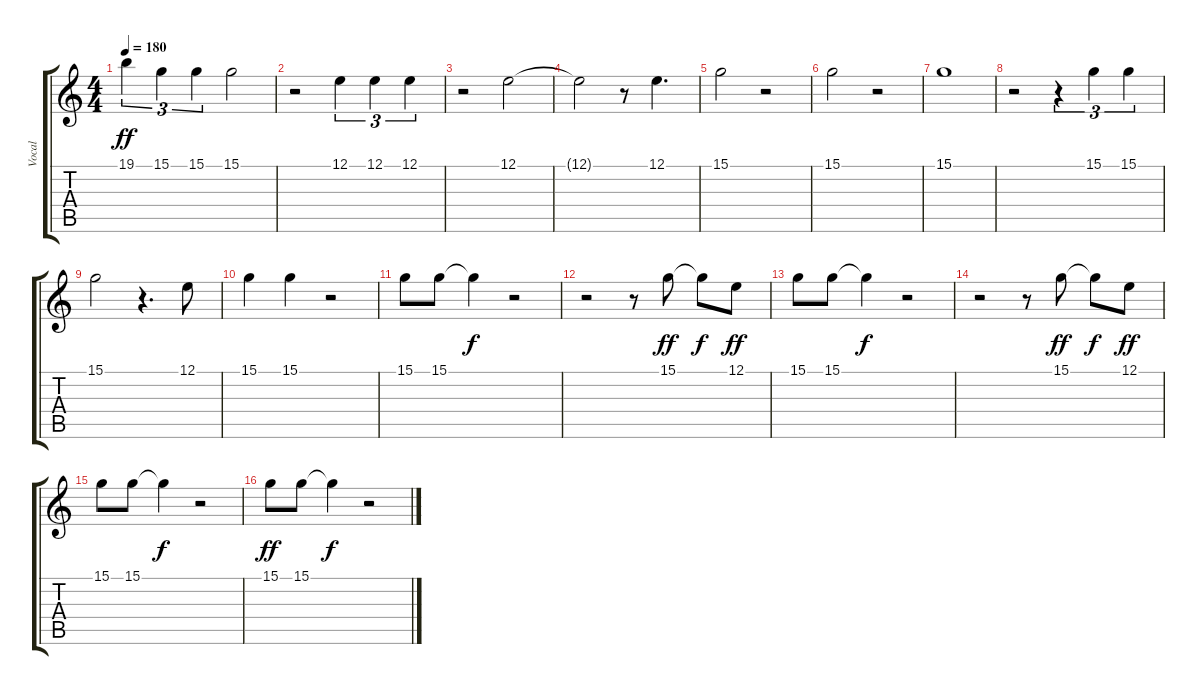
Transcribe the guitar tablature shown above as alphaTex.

\track ("Vocal" "Vocal") {instrument lead8bassandlead}
\staff {score tabs}
\tuning (E4 B3 G3 D3 A2 E2) {hide}
\ts (4 4)
\tempo 180
\clef g2
\ks c
19.1.4{tu (3 2) dy ff} 15.1.4{tu (3 2)} 15.1.4{tu (3 2)} 15.1.2 |
r.2 12.1.4{tu (3 2)} 12.1.4{tu (3 2)} 12.1.4{tu (3 2)} |
r.2 12.1.2 |
12.1{t}.2 r.8 12.1.4{d} |
15.1.2 r.2 |
15.1.2 r.2 |
15.1.1 |
r.2 r.4{tu (3 2)} 15.1.4{tu (3 2)} 15.1.4{tu (3 2)} |
15.1.2 r.4{d} 12.1.8 |
15.1.4 15.1.4 r.2 |
15.1.8 15.1.8 15.1{t}.4{dy f} r.2 |
r.2 r.8 15.1.8{dy ff} 15.1{t}.8{dy f} 12.1.8{dy ff} |
15.1.8 15.1.8 15.1{t}.4{dy f} r.2 |
r.2 r.8 15.1.8{dy ff} 15.1{t}.8{dy f} 12.1.8{dy ff} |
15.1.8 15.1.8 15.1{t}.4{dy f} r.2 |
15.1.8{dy ff} 15.1.8 15.1{t}.4{dy f} r.2
